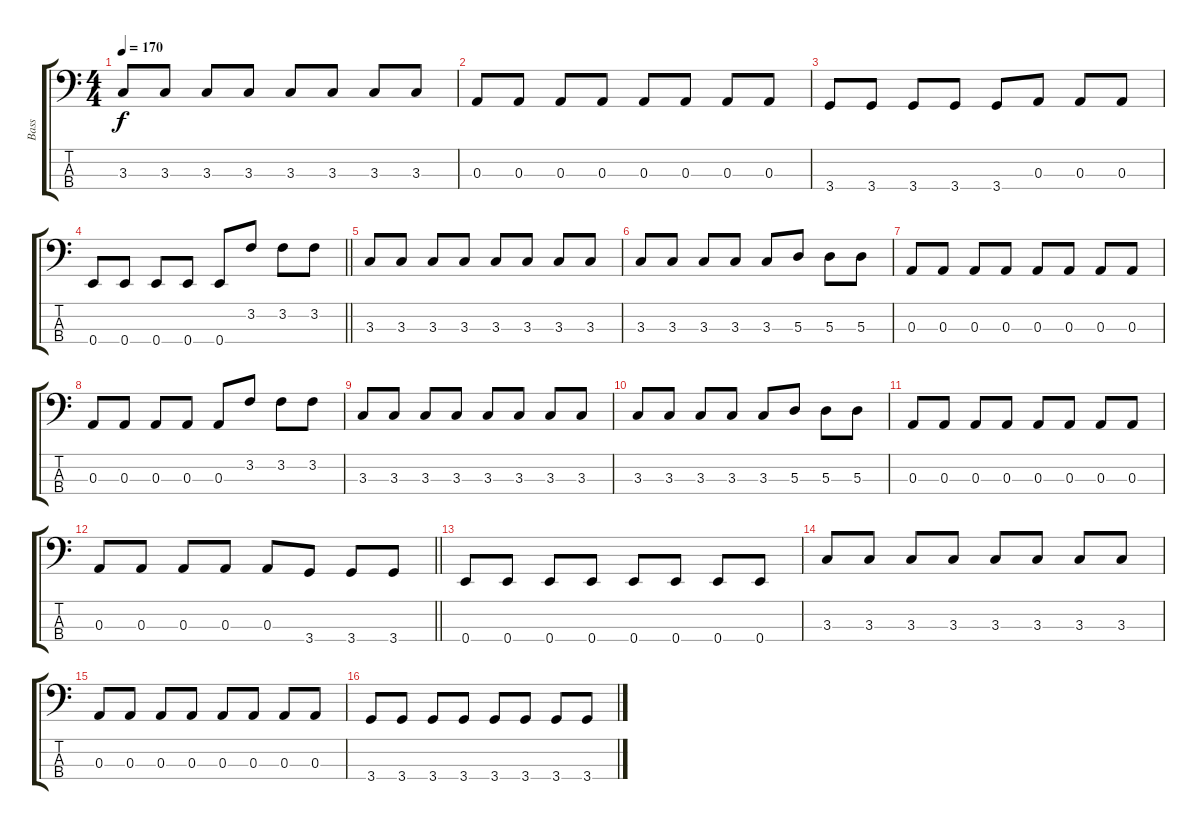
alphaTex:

\track ("Bass" "Bass") {instrument electricbassfinger}
\staff {score tabs}
\tuning (G2 D2 A1 E1) {hide}
\ts (4 4)
\tempo 170
\clef f4
\ks c
3.3.8{dy f} 3.3.8 3.3.8 3.3.8 3.3.8 3.3.8 3.3.8 3.3.8 |
0.3.8 0.3.8 0.3.8 0.3.8 0.3.8 0.3.8 0.3.8 0.3.8 |
3.4.8 3.4.8 3.4.8 3.4.8 3.4.8 0.3.8 0.3.8 0.3.8 |
\barLineRight lightlight
0.4.8 0.4.8 0.4.8 0.4.8 0.4.8 3.2.8 3.2.8 3.2.8 |
3.3.8 3.3.8 3.3.8 3.3.8 3.3.8 3.3.8 3.3.8 3.3.8 |
3.3.8 3.3.8 3.3.8 3.3.8 3.3.8 5.3.8 5.3.8 5.3.8 |
0.3.8 0.3.8 0.3.8 0.3.8 0.3.8 0.3.8 0.3.8 0.3.8 |
0.3.8 0.3.8 0.3.8 0.3.8 0.3.8 3.2.8 3.2.8 3.2.8 |
3.3.8 3.3.8 3.3.8 3.3.8 3.3.8 3.3.8 3.3.8 3.3.8 |
3.3.8 3.3.8 3.3.8 3.3.8 3.3.8 5.3.8 5.3.8 5.3.8 |
0.3.8 0.3.8 0.3.8 0.3.8 0.3.8 0.3.8 0.3.8 0.3.8 |
\barLineRight lightlight
0.3.8 0.3.8 0.3.8 0.3.8 0.3.8 3.4.8 3.4.8 3.4.8 |
0.4.8 0.4.8 0.4.8 0.4.8 0.4.8 0.4.8 0.4.8 0.4.8 |
3.3.8 3.3.8 3.3.8 3.3.8 3.3.8 3.3.8 3.3.8 3.3.8 |
0.3.8 0.3.8 0.3.8 0.3.8 0.3.8 0.3.8 0.3.8 0.3.8 |
3.4.8 3.4.8 3.4.8 3.4.8 3.4.8 3.4.8 3.4.8 3.4.8
